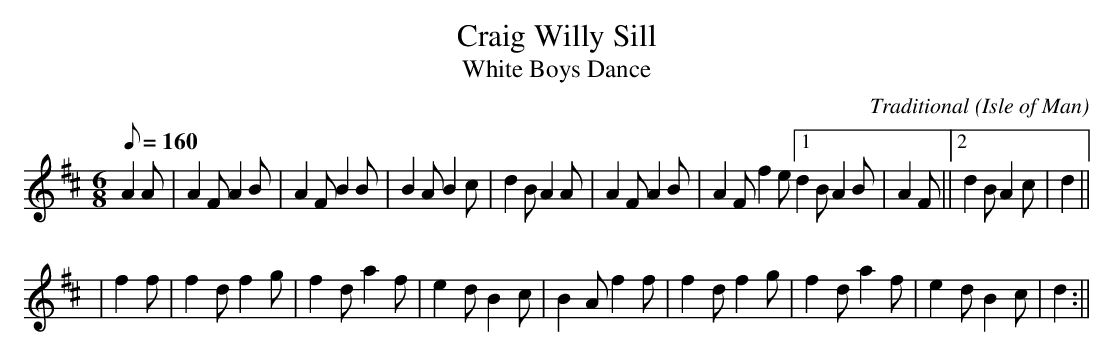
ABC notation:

X:1
T:Craig Willy Sill
T:White Boys Dance
C:Traditional
O:Isle of Man
M:6/8
L:1/8
Q:160
K:D
A2A |A2F A2B|A2F B2B|B2A B2c|d2B A2A|A2F A2B|A2F f2e [1 d2B A2B| A2F||[2 d2B A2c| d2||
|f2f| f2d f2g|f2d a2f|e2d B2c|B2A f2f|f2d f2g|f2d a2f|e2d B2c| d2:||
